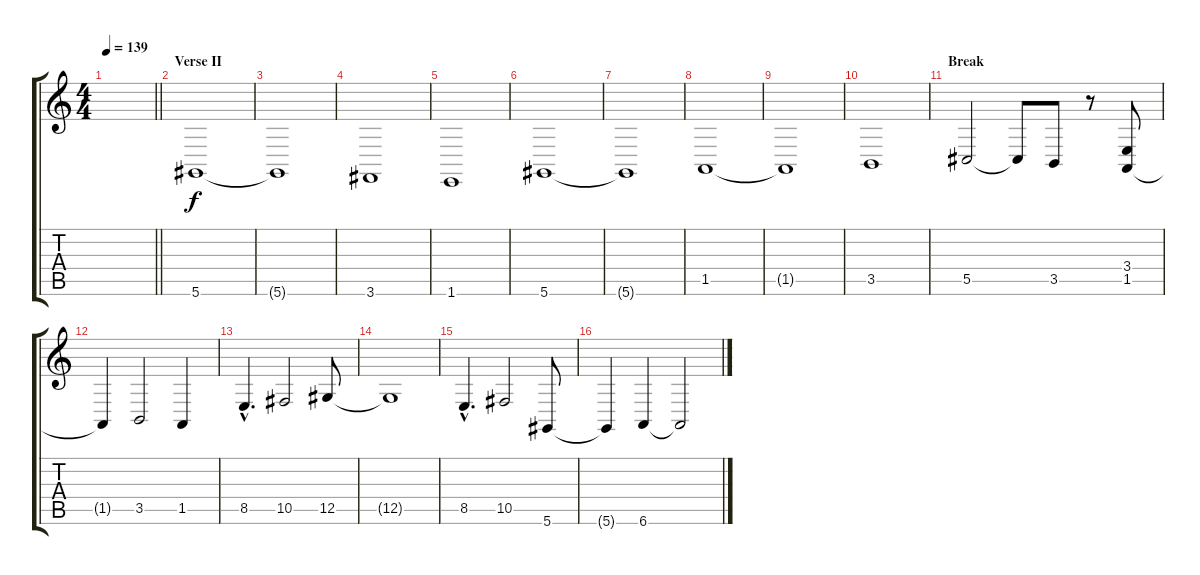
\track "" {instrument stringensemble1}
\staff {score tabs}
\tuning (Eb4 Bb3 Gb3 Db3 Ab2 Eb2) {hide}
\ts (4 4)
\tempo 139
\clef g2
\barLineRight lightlight
\ks c
|
\section ("" "Verse II")
5.6.1 |
5.6{t}.1 |
3.6.1 |
1.6.1 |
5.6.1 |
5.6{t}.1 |
1.5.1 |
1.5{t}.1 |
3.5.1 |
\section ("" "Break")
5.5.2 5.5{t}.8 3.5.8 r.8 (3.4 1.5).8 |
1.5{t}.4 3.5.2 1.5.4 |
8.5{hac}.4{d} 10.5.2 12.5.8 |
12.5{t}.1 |
8.5{hac}.4{d} 10.5.2 5.6.8 |
5.6{t}.4 6.6.4 6.6{t}.2
